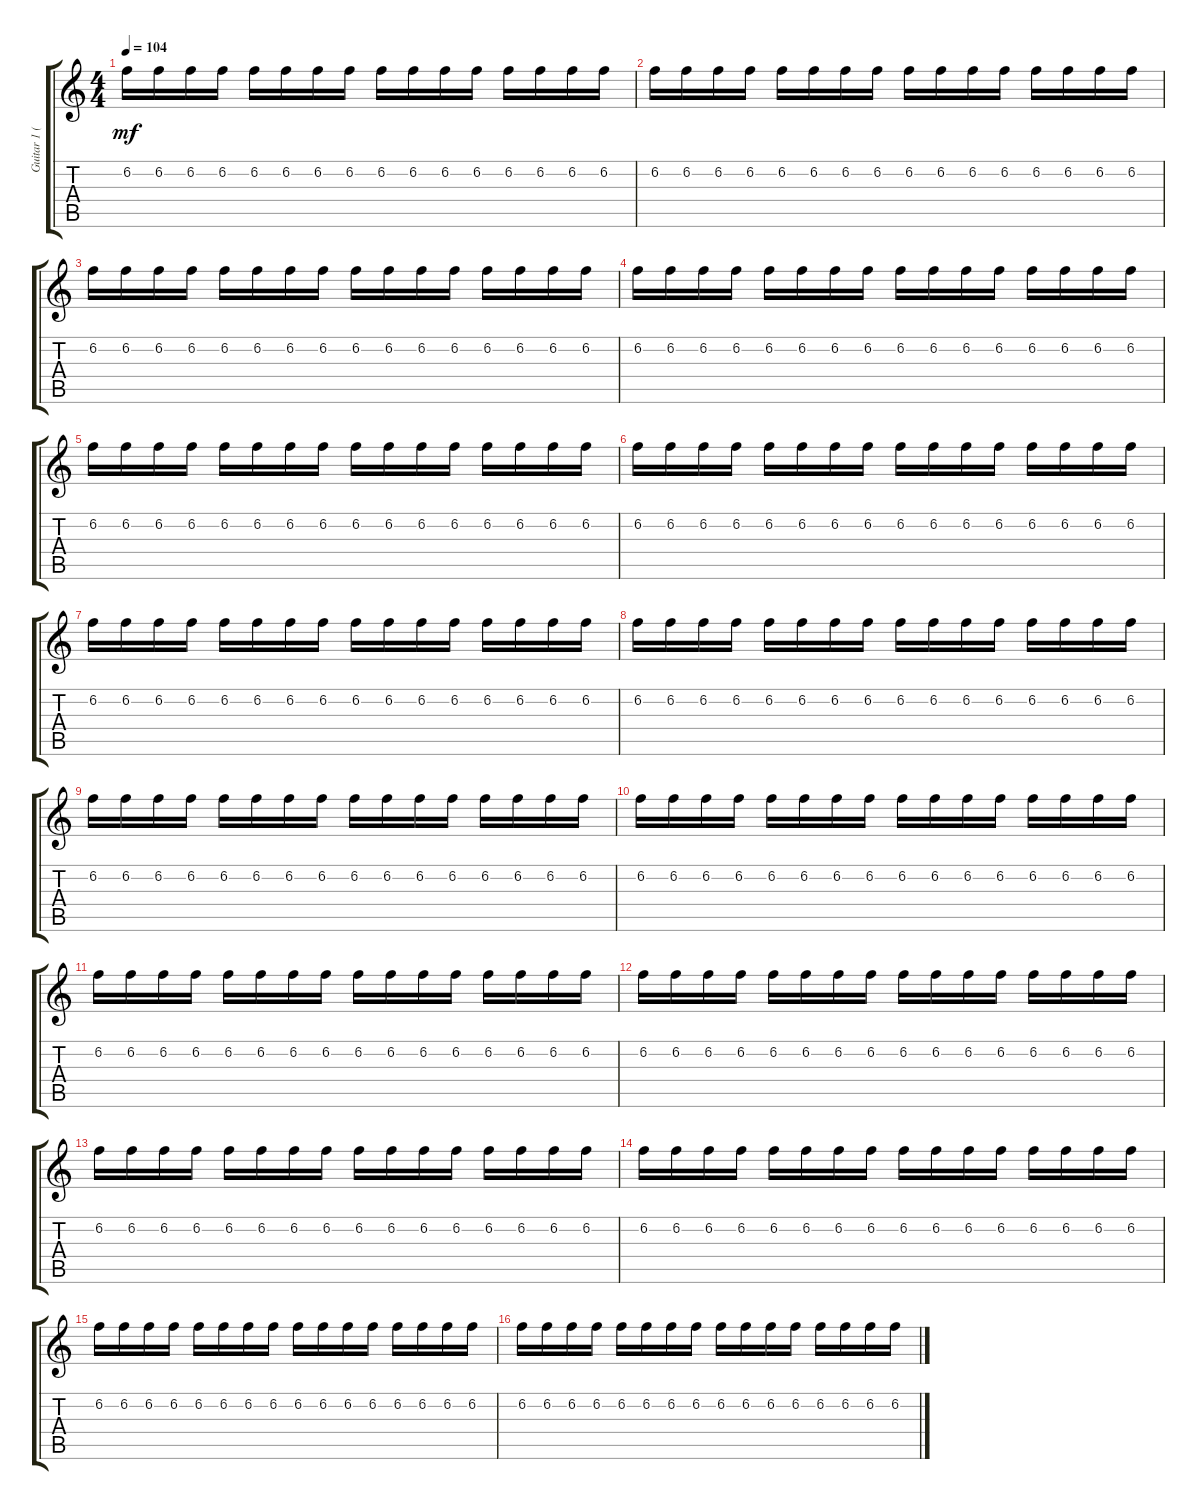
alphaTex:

\track ("Guitar 1 (Lead)" "Guitar 1 (") {instrument acousticguitarsteel}
\staff {score tabs}
\tuning (E4 B3 G3 D3 A2 E2) {hide}
\ts (4 4)
\tempo 104
\clef g2
\ks c
6.2.16{dy mf volume 11} 6.2.16 6.2.16{volume 11} 6.2.16{volume 11} 6.2.16 6.2.16{volume 11} 6.2.16 6.2.16{volume 11} 6.2.16 6.2.16{volume 11} 6.2.16 6.2.16{volume 11} 6.2.16 6.2.16{volume 10} 6.2.16 6.2.16 |
6.2.16{volume 10} 6.2.16 6.2.16{volume 10} 6.2.16 6.2.16{volume 10} 6.2.16 6.2.16{volume 10} 6.2.16 6.2.16{volume 10} 6.2.16 6.2.16{volume 10} 6.2.16 6.2.16{volume 10} 6.2.16 6.2.16{volume 9} 6.2.16 |
6.2.16{volume 10} 6.2.16 6.2.16{volume 10} 6.2.16 6.2.16{volume 10} 6.2.16 6.2.16{volume 10} 6.2.16 6.2.16{volume 10} 6.2.16 6.2.16{volume 10} 6.2.16 6.2.16{volume 10} 6.2.16 6.2.16{volume 9} 6.2.16 |
6.2.16{volume 9} 6.2.16 6.2.16{volume 9} 6.2.16 6.2.16{volume 9} 6.2.16 6.2.16{volume 9} 6.2.16 6.2.16{volume 9} 6.2.16 6.2.16{volume 9} 6.2.16 6.2.16{volume 8} 6.2.16 6.2.16{volume 8} 6.2.16 |
6.2.16{volume 9} 6.2.16 6.2.16{volume 9} 6.2.16 6.2.16{volume 9} 6.2.16 6.2.16{volume 9} 6.2.16 6.2.16{volume 9} 6.2.16 6.2.16{volume 9} 6.2.16 6.2.16{volume 8} 6.2.16 6.2.16{volume 8} 6.2.16 |
6.2.16{volume 8} 6.2.16 6.2.16{volume 8} 6.2.16 6.2.16{volume 8} 6.2.16 6.2.16{volume 8} 6.2.16 6.2.16{volume 8} 6.2.16 6.2.16{volume 8} 6.2.16 6.2.16{volume 8} 6.2.16 6.2.16{volume 7} 6.2.16 |
6.2.16{volume 8} 6.2.16 6.2.16{volume 8} 6.2.16 6.2.16{volume 8} 6.2.16 6.2.16{volume 8} 6.2.16 6.2.16{volume 8} 6.2.16 6.2.16{volume 8} 6.2.16 6.2.16{volume 8} 6.2.16 6.2.16{volume 7} 6.2.16 |
6.2.16{volume 7} 6.2.16 6.2.16{volume 7} 6.2.16 6.2.16{volume 7} 6.2.16 6.2.16{volume 7} 6.2.16 6.2.16{volume 7} 6.2.16 6.2.16{volume 7} 6.2.16 6.2.16{volume 6} 6.2.16 6.2.16{volume 6} 6.2.16 |
6.2.16{volume 7} 6.2.16 6.2.16{volume 7} 6.2.16 6.2.16{volume 7} 6.2.16 6.2.16{volume 7} 6.2.16 6.2.16{volume 7} 6.2.16 6.2.16{volume 7} 6.2.16 6.2.16{volume 6} 6.2.16 6.2.16{volume 6} 6.2.16 |
6.2.16{volume 6} 6.2.16 6.2.16{volume 6} 6.2.16 6.2.16{volume 6} 6.2.16 6.2.16{volume 6} 6.2.16 6.2.16{volume 6} 6.2.16 6.2.16{volume 6} 6.2.16 6.2.16{volume 6} 6.2.16 6.2.16{volume 5} 6.2.16 |
6.2.16{volume 6} 6.2.16 6.2.16{volume 6} 6.2.16 6.2.16{volume 6} 6.2.16 6.2.16{volume 6} 6.2.16 6.2.16{volume 6} 6.2.16 6.2.16{volume 6} 6.2.16 6.2.16{volume 6} 6.2.16 6.2.16{volume 5} 6.2.16 |
6.2.16{volume 5} 6.2.16 6.2.16{volume 5} 6.2.16 6.2.16{volume 5} 6.2.16 6.2.16{volume 5} 6.2.16 6.2.16{volume 5} 6.2.16 6.2.16{volume 4} 6.2.16 6.2.16{volume 4} 6.2.16 6.2.16{volume 4} 6.2.16 |
6.2.16{volume 5} 6.2.16 6.2.16{volume 5} 6.2.16 6.2.16{volume 5} 6.2.16 6.2.16{volume 5} 6.2.16 6.2.16{volume 5} 6.2.16 6.2.16{volume 4} 6.2.16 6.2.16{volume 4} 6.2.16 6.2.16{volume 4} 6.2.16 |
6.2.16{volume 4} 6.2.16 6.2.16{volume 4} 6.2.16 6.2.16{volume 4} 6.2.16 6.2.16{volume 4} 6.2.16 6.2.16{volume 4} 6.2.16 6.2.16{volume 4} 6.2.16 6.2.16{volume 3} 6.2.16 6.2.16{volume 3} 6.2.16 |
6.2.16{volume 4} 6.2.16 6.2.16{volume 4} 6.2.16 6.2.16{volume 4} 6.2.16 6.2.16{volume 4} 6.2.16 6.2.16{volume 4} 6.2.16 6.2.16{volume 4} 6.2.16 6.2.16{volume 3} 6.2.16 6.2.16{volume 3} 6.2.16 |
6.2.16{volume 3} 6.2.16 6.2.16{volume 3} 6.2.16 6.2.16{volume 3} 6.2.16 6.2.16{volume 3} 6.2.16 6.2.16{volume 3} 6.2.16 6.2.16{volume 2} 6.2.16 6.2.16{volume 2} 6.2.16 6.2.16{volume 2} 6.2.16
